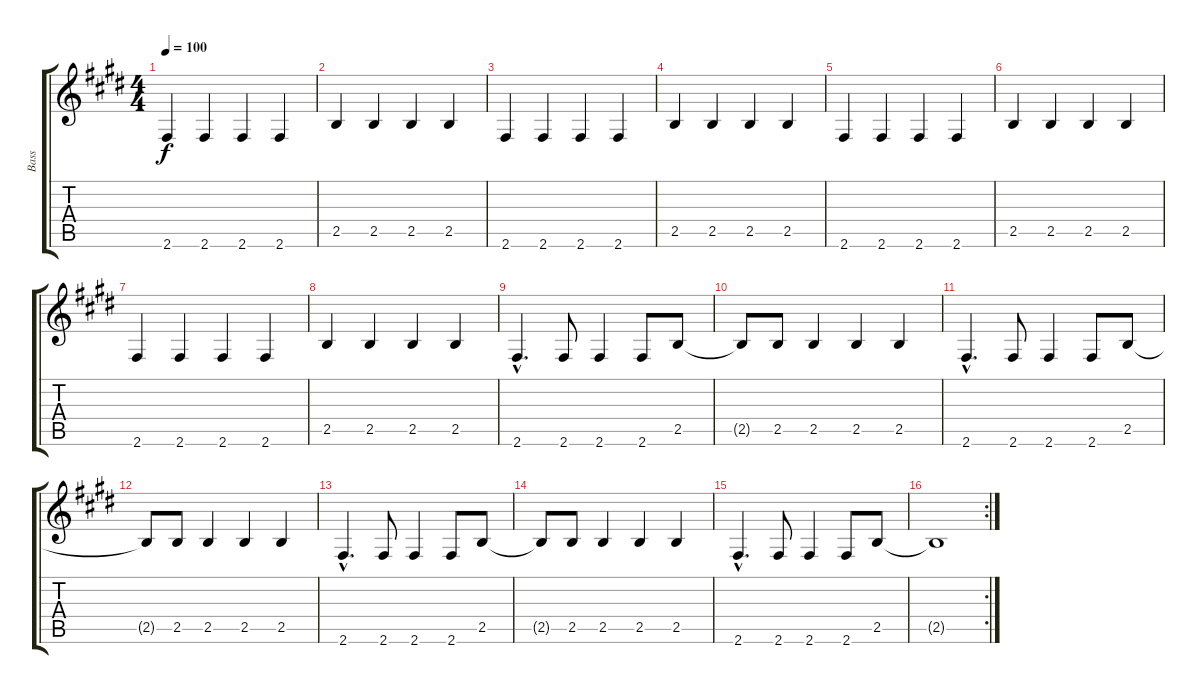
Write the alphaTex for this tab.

\track ("Bass" "Bass") {instrument electricbassfinger}
\staff {score tabs}
\tuning (E4 B3 G3 D3 A2 E2) {hide}
\ts (4 4)
\tempo 100
\clef g2
\ks e
2.6.4{dy f} 2.6.4 2.6.4 2.6.4 |
2.5.4 2.5.4 2.5.4 2.5.4 |
2.6.4 2.6.4 2.6.4 2.6.4 |
2.5.4 2.5.4 2.5.4 2.5.4 |
2.6.4 2.6.4 2.6.4 2.6.4 |
2.5.4 2.5.4 2.5.4 2.5.4 |
2.6.4 2.6.4 2.6.4 2.6.4 |
2.5.4 2.5.4 2.5.4 2.5.4 |
2.6{hac}.4{d} 2.6.8 2.6.4 2.6.8 2.5.8 |
2.5{t}.8 2.5.8 2.5.4 2.5.4 2.5.4 |
2.6{hac}.4{d} 2.6.8 2.6.4 2.6.8 2.5.8 |
2.5{t}.8 2.5.8 2.5.4 2.5.4 2.5.4 |
2.6{hac}.4{d} 2.6.8 2.6.4 2.6.8 2.5.8 |
2.5{t}.8 2.5.8 2.5.4 2.5.4 2.5.4 |
2.6{hac}.4{d} 2.6.8 2.6.4 2.6.8 2.5.8 |
\rc 2
2.5{t}.1
